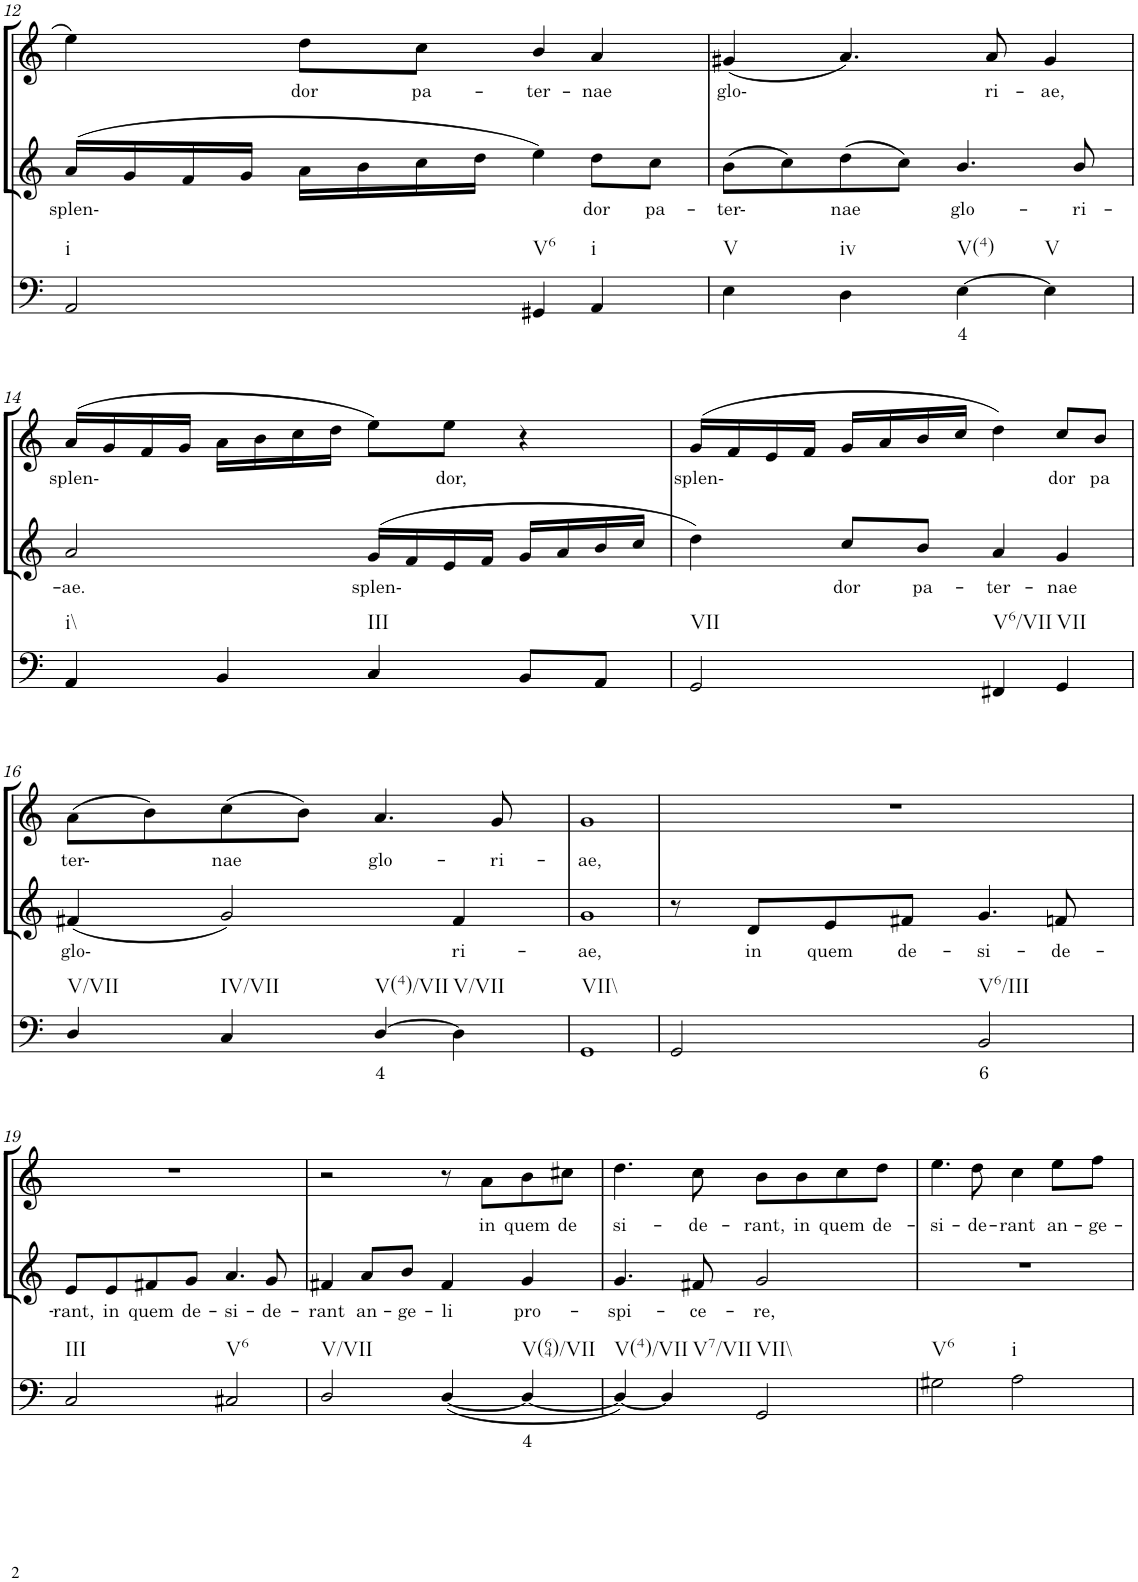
**kern	**text	**kern	**text	**kern	**text
*part3	*part3	*part2	*part2	*part1	*part1
*staff3	*staff3	*staff2	*staff2	*staff1	*staff1
*I"Continuo	*	*I"Soprano II	*	*I"Soprano I	*
!!LO:PB:g=z
*clefF4	*	*clefG2	*	*clefG2	*
*k[]	*	*k[]	*	*k[]	*
*M4/4	*	*M4/4	*	*M4/4	*
*met(c)	*	*met(c)	*	*met(c)	*
=12	=12	=12	=12	=12	=12
!LO:TX:b:t=i	!	!	!	!	!
!	!	!	!LO:LY:b	!	!
2AA/	.	(16a/LL	splen-	4ee\	.
.	.	16g/	.	.	.
.	.	16f/	.	.	.
.	.	16g/JJ	.	.	.
!	!	!	!	!	!LO:LY:b
.	.	16a\LL	.	8dd\L	dor
.	.	16b\	.	.	.
!	!	!	!	!	!LO:LY:b
.	.	16cc\	.	8cc\J	pa-
.	.	16dd\JJ	.	.	.
!LO:TX:b:t=V6	!	!	!	!	!
!	!	!	!	!	!LO:LY:b
4GG#X/	.	4ee\)	.	4b/	ter-
!LO:TX:b:t=i	!	!	!	!	!
!	!	!	!LO:LY:b	!	!LO:LY:b
4AA/	.	8dd\L	dor	4a/	nae
!	!	!	!LO:LY:b	!	!
.	.	8cc\J	pa-	.	.
=13	=13	=13	=13	=13	=13
!LO:TX:b:t=V	!	!	!	!	!
!	!	!	!LO:LY:b	!	!LO:LY:b
4E\	.	(8b\L	ter-	(4g#X/	glo-
.	.	8cc\)	.	.	.
!LO:TX:b:t=iv	!	!	!	!	!
!	!	!	!LO:LY:b	!	!
4D\	.	(8dd\	nae	4.a/)	.
.	.	8cc\J)	.	.	.
!LO:TX:b:t=V(4)	!	!	!	!	!
!	!LO:LY:b	!	!LO:LY:b	!	!
[4E\	4	4.b/	glo-	.	.
!	!	!	!	!	!LO:LY:b
.	.	.	.	8a/	ri-
!LO:TX:b:t=V	!	!	!	!	!
!	!	!	!	!	!LO:LY:b
4E\]	.	.	.	4g#/	ae,
!	!	!	!LO:LY:b	!	!
.	.	8b/	ri-	.	.
!!LO:LB:g=z
=14	=14	=14	=14	=14	=14
!LO:TX:b:t=i\\	!	!	!	!	!
!	!	!	!LO:LY:b	!	!LO:LY:b
4AA/	.	2a/	ae.	(16a/LL	splen-
.	.	.	.	16g/	.
.	.	.	.	16f/	.
.	.	.	.	16g/JJ	.
4BB/	.	.	.	16a\LL	.
.	.	.	.	16b\	.
.	.	.	.	16cc\	.
.	.	.	.	16dd\JJ	.
!LO:TX:b:t=III	!	!	!	!	!
!	!	!	!LO:LY:b	!	!
4C/	.	(16g/LL	splen-	8ee\L)	.
.	.	16f/	.	.	.
!	!	!	!	!	!LO:LY:b
.	.	16e/	.	8ee\J	dor,
.	.	16f/JJ	.	.	.
8BB/L	.	16g/LL	.	4r	.
.	.	16a/	.	.	.
8AA/J	.	16b/	.	.	.
.	.	16cc/JJ	.	.	.
=15	=15	=15	=15	=15	=15
!LO:TX:b:t=VII	!	!	!	!	!
!	!	!	!	!	!LO:LY:b
2GG/	.	4dd\)	.	(16g/LL	splen-
.	.	.	.	16f/	.
.	.	.	.	16e/	.
.	.	.	.	16f/JJ	.
!	!	!	!LO:LY:b	!	!
.	.	8cc/L	dor	16g/LL	.
.	.	.	.	16a/	.
!	!	!	!LO:LY:b	!	!
.	.	8b/J	pa-	16b/	.
.	.	.	.	16cc/JJ	.
!LO:TX:b:t=V6/VII	!	!	!	!	!
!	!	!	!LO:LY:b	!	!
4FF#X/	.	4a/	ter-	4dd\)	.
!LO:TX:b:t=VII	!	!	!	!	!
!	!	!	!LO:LY:b	!	!LO:LY:b
4GG/	.	4g/	nae	8cc/L	dor
!	!	!	!	!	!LO:LY:b
.	.	.	.	8b/J	pa
!!LO:LB:g=z
=16	=16	=16	=16	=16	=16
!LO:TX:b:t=V/VII	!	!	!	!	!
!	!	!	!LO:LY:b	!	!LO:LY:b
4D/	.	(4f#X/	glo-	(8a\L	ter-
.	.	.	.	8b\)	.
!LO:TX:b:t=IV/VII	!	!	!	!	!
!	!	!	!	!	!LO:LY:b
4C/	.	2g/)	.	(8cc\	nae
.	.	.	.	8b\J)	.
!LO:TX:b:t=V(4)/VII	!	!	!	!	!
!	!LO:LY:b	!	!	!	!LO:LY:b
[4D/	4	.	.	4.a/	glo-
!LO:TX:b:t=V/VII	!	!	!	!	!
!	!	!	!LO:LY:b	!	!
4D\]	.	4f#/	ri-	.	.
!	!	!	!	!	!LO:LY:b
.	.	.	.	8g/	ri-
=17	=17	=17	=17	=17	=17
!LO:TX:b:t=VII\\	!	!	!	!	!
!	!	!	!LO:LY:b	!	!LO:LY:b
1GG	.	1g	ae,	1g	ae,
=18	=18	=18	=18	=18	=18
2GG/	.	8r	.	1r	.
!	!	!	!LO:LY:b	!	!
.	.	8d/L	in	.	.
!	!	!	!LO:LY:b	!	!
.	.	8e/	quem	.	.
!	!	!	!LO:LY:b	!	!
.	.	8f#X/J	de-	.	.
!LO:TX:b:t=V6/III	!	!	!	!	!
!	!LO:LY:b	!	!LO:LY:b	!	!
2BB/	6	4.g/	si-	.	.
!	!	!	!LO:LY:b	!	!
.	.	8fn/	de-	.	.
!!LO:LB:g=z
=19	=19	=19	=19	=19	=19
!LO:TX:b:t=III	!	!	!	!	!
!	!	!	!LO:LY:b	!	!
2C/	.	8e/L	rant,	1r	.
!	!	!	!LO:LY:b	!	!
.	.	8e/	in	.	.
!	!	!	!LO:LY:b	!	!
.	.	8f#X/	quem	.	.
!	!	!	!LO:LY:b	!	!
.	.	8g/J	de-	.	.
!LO:TX:b:t=V6	!	!	!	!	!
!	!	!	!LO:LY:b	!	!
2C#X/	.	4.a/	si-	.	.
!	!	!	!LO:LY:b	!	!
.	.	8g/	de-	.	.
=20	=20	=20	=20	=20	=20
!LO:TX:b:t=V/VII	!	!	!	!	!
!	!	!	!LO:LY:b	!	!
2D/	.	4f#X/	rant	2r	.
!	!	!	!LO:LY:b	!	!
.	.	8a/L	an-	.	.
!	!	!	!LO:LY:b	!	!
.	.	8b/J	ge-	.	.
!	!	!	!LO:LY:b	!	!
([4D/	.	4f#/	li	8r	.
!	!	!	!	!	!LO:LY:b
.	.	.	.	8a\L	in
!LO:TX:b:t=V(64)/VII	!	!	!	!	!
!	!LO:LY:b	!	!LO:LY:b	!	!LO:LY:b
4D/_	4	4g/	pro-	8b\	quem
!	!	!	!	!	!LO:LY:b
.	.	.	.	8cc#X\J	de
=21	=21	=21	=21	=21	=21
!LO:TX:b:t=V(4)/VII	!	!	!	!	!
!	!	!	!LO:LY:b	!	!LO:LY:b
4D/_)	.	4.g/	spi-	4.dd\	si-
!LO:TX:b:t=V7/VII	!	!	!	!	!
4D/]	.	.	.	.	.
!	!	!	!LO:LY:b	!	!LO:LY:b
.	.	8f#X/	ce-	8cc\	de-
!LO:TX:b:t=VII\\	!	!	!	!	!
!	!	!	!LO:LY:b	!	!LO:LY:b
2GG/	.	2g/	re,	8b\L	rant,
!	!	!	!	!	!LO:LY:b
.	.	.	.	8b\	in
!	!	!	!	!	!LO:LY:b
.	.	.	.	8cc\	quem
!	!	!	!	!	!LO:LY:b
.	.	.	.	8dd\J	de-
=22	=22	=22	=22	=22	=22
!LO:TX:b:t=V6	!	!	!	!	!
!	!	!	!	!	!LO:LY:b
2G#X\	.	1r	.	4.ee\	si-
!	!	!	!	!	!LO:LY:b
.	.	.	.	8dd\	de-
!LO:TX:b:t=i	!	!	!	!	!
!	!	!	!	!	!LO:LY:b
2A\	.	.	.	4cc\	rant
!	!	!	!	!	!LO:LY:b
.	.	.	.	8ee\L	an-
!	!	!	!	!	!LO:LY:b
.	.	.	.	8ff\J	ge-
=	=	=	=	=	=
*-	*-	*-	*-	*-	*-
